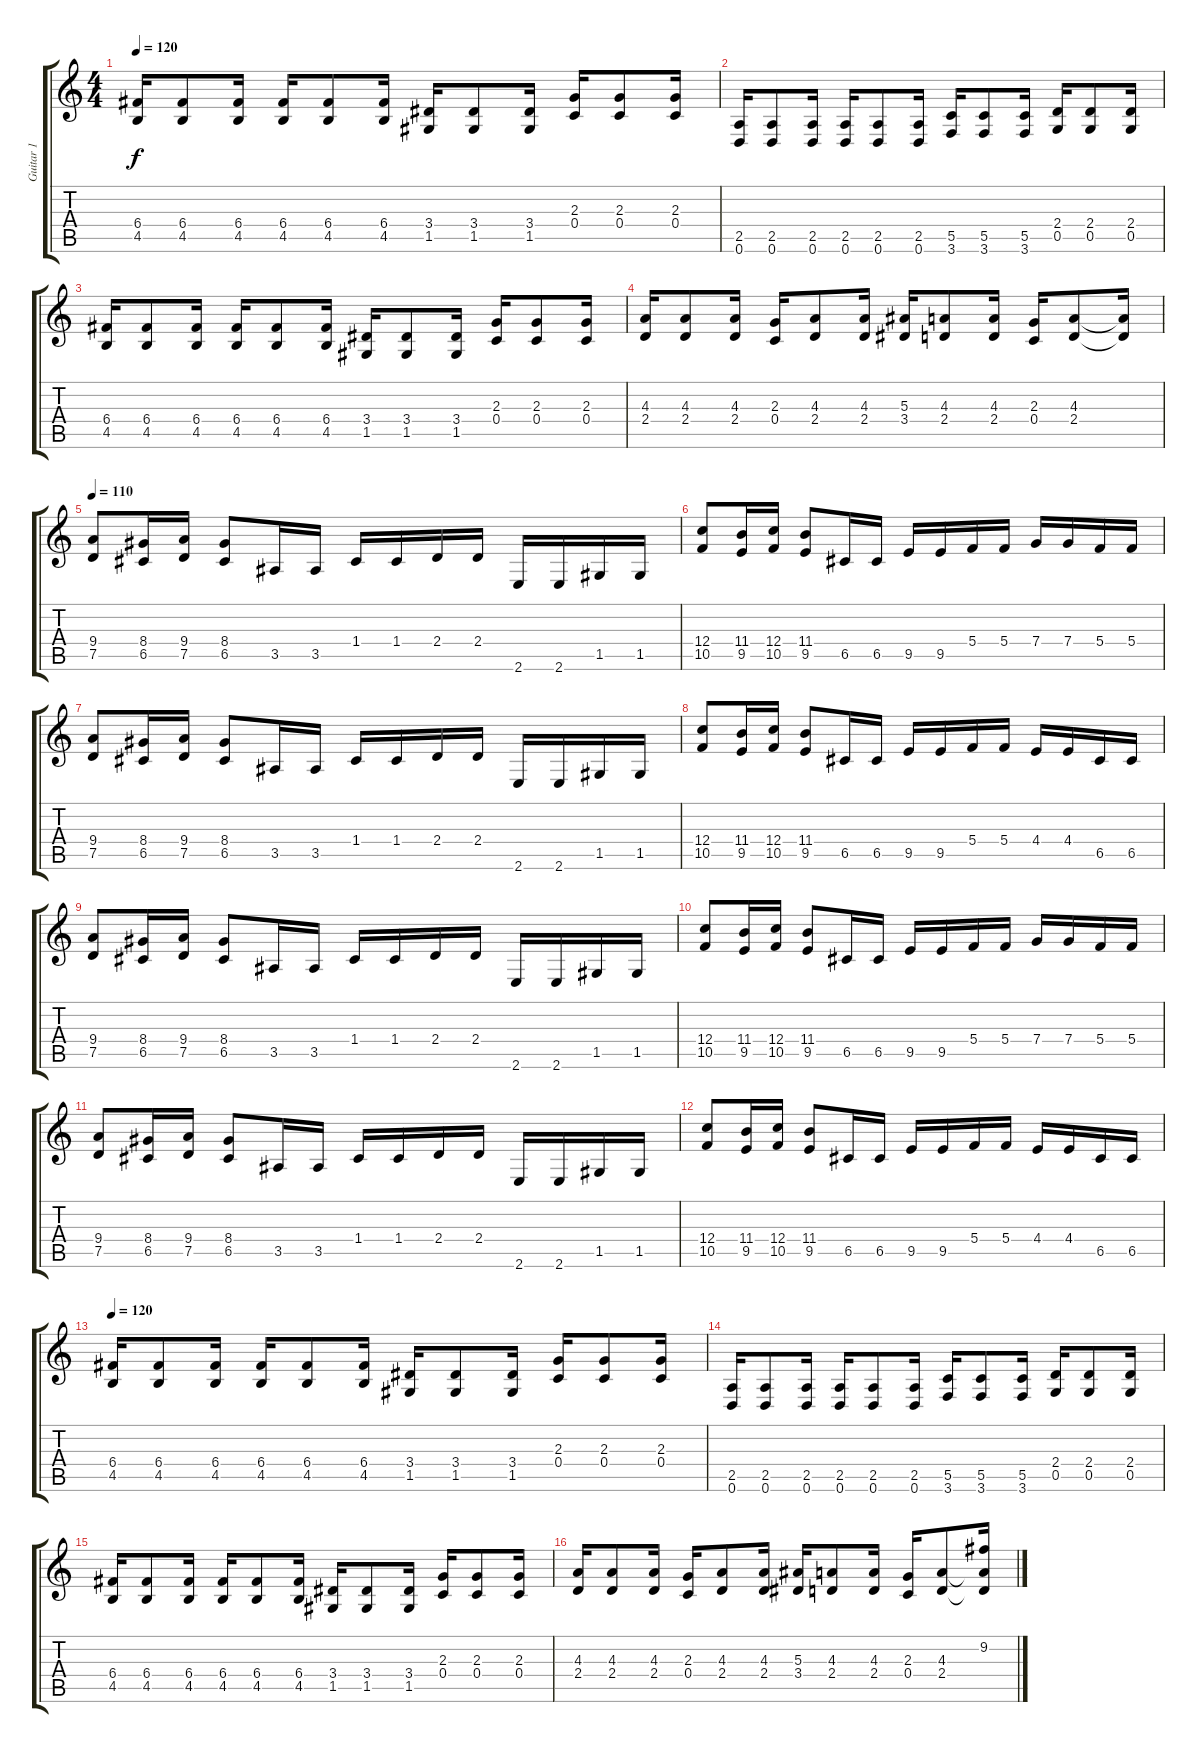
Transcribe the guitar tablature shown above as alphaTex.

\track ("Guitar 1" "Guitar 1") {instrument distortionguitar}
\staff {score tabs}
\tuning (D4 A3 F3 C3 G2 D2) {hide}
\ts (4 4)
\tempo 120
\clef g2
\ks c
(6.4 4.5).16{dy f} (6.4 4.5).8 (6.4 4.5).16 (6.4 4.5).16 (6.4 4.5).8 (6.4 4.5).16 (3.4 1.5).16 (3.4 1.5).8 (3.4 1.5).16 (2.3 0.4).16 (2.3 0.4).8 (2.3 0.4).16 |
(2.5 0.6).16 (2.5 0.6).8 (2.5 0.6).16 (2.5 0.6).16 (2.5 0.6).8 (2.5 0.6).16 (5.5 3.6).16 (5.5 3.6).8 (5.5 3.6).16 (2.4 0.5).16 (2.4 0.5).8 (2.4 0.5).16 |
(6.4 4.5).16 (6.4 4.5).8 (6.4 4.5).16 (6.4 4.5).16 (6.4 4.5).8 (6.4 4.5).16 (3.4 1.5).16 (3.4 1.5).8 (3.4 1.5).16 (2.3 0.4).16 (2.3 0.4).8 (2.3 0.4).16 |
(4.3 2.4).16 (4.3 2.4).8 (4.3 2.4).16 (2.3 0.4).16 (4.3 2.4).8 (4.3 2.4).16 (5.3 3.4).16 (4.3 2.4).8 (4.3 2.4).16 (2.3 0.4).16 (4.3 2.4).8 (4.3{t} 2.4{t}).16 |
\tempo 110
(9.4 7.5).8 (8.4 6.5).16 (9.4 7.5).16 (8.4 6.5).8 3.5.16 3.5.16 1.4.16 1.4.16 2.4.16 2.4.16 2.6.16 2.6.16 1.5.16 1.5.16 |
(12.4 10.5).8 (11.4 9.5).16 (12.4 10.5).16 (11.4 9.5).8 6.5.16 6.5.16 9.5.16 9.5.16 5.4.16 5.4.16 7.4.16 7.4.16 5.4.16 5.4.16 |
(9.4 7.5).8 (8.4 6.5).16 (9.4 7.5).16 (8.4 6.5).8 3.5.16 3.5.16 1.4.16 1.4.16 2.4.16 2.4.16 2.6.16 2.6.16 1.5.16 1.5.16 |
(12.4 10.5).8 (11.4 9.5).16 (12.4 10.5).16 (11.4 9.5).8 6.5.16 6.5.16 9.5.16 9.5.16 5.4.16 5.4.16 4.4.16 4.4.16 6.5.16 6.5.16 |
(9.4 7.5).8 (8.4 6.5).16 (9.4 7.5).16 (8.4 6.5).8 3.5.16 3.5.16 1.4.16 1.4.16 2.4.16 2.4.16 2.6.16 2.6.16 1.5.16 1.5.16 |
(12.4 10.5).8 (11.4 9.5).16 (12.4 10.5).16 (11.4 9.5).8 6.5.16 6.5.16 9.5.16 9.5.16 5.4.16 5.4.16 7.4.16 7.4.16 5.4.16 5.4.16 |
(9.4 7.5).8 (8.4 6.5).16 (9.4 7.5).16 (8.4 6.5).8 3.5.16 3.5.16 1.4.16 1.4.16 2.4.16 2.4.16 2.6.16 2.6.16 1.5.16 1.5.16 |
(12.4 10.5).8 (11.4 9.5).16 (12.4 10.5).16 (11.4 9.5).8 6.5.16 6.5.16 9.5.16 9.5.16 5.4.16 5.4.16 4.4.16 4.4.16 6.5.16 6.5.16 |
\tempo 120
(6.4 4.5).16 (6.4 4.5).8 (6.4 4.5).16 (6.4 4.5).16 (6.4 4.5).8 (6.4 4.5).16 (3.4 1.5).16 (3.4 1.5).8 (3.4 1.5).16 (2.3 0.4).16 (2.3 0.4).8 (2.3 0.4).16 |
(2.5 0.6).16 (2.5 0.6).8 (2.5 0.6).16 (2.5 0.6).16 (2.5 0.6).8 (2.5 0.6).16 (5.5 3.6).16 (5.5 3.6).8 (5.5 3.6).16 (2.4 0.5).16 (2.4 0.5).8 (2.4 0.5).16 |
(6.4 4.5).16 (6.4 4.5).8 (6.4 4.5).16 (6.4 4.5).16 (6.4 4.5).8 (6.4 4.5).16 (3.4 1.5).16 (3.4 1.5).8 (3.4 1.5).16 (2.3 0.4).16 (2.3 0.4).8 (2.3 0.4).16 |
(4.3 2.4).16 (4.3 2.4).8 (4.3 2.4).16 (2.3 0.4).16 (4.3 2.4).8 (4.3 2.4).16 (5.3 3.4).16 (4.3 2.4).8 (4.3 2.4).16 (2.3 0.4).16 (4.3 2.4).8 (9.2 4.3{t} 2.4{t}).16
